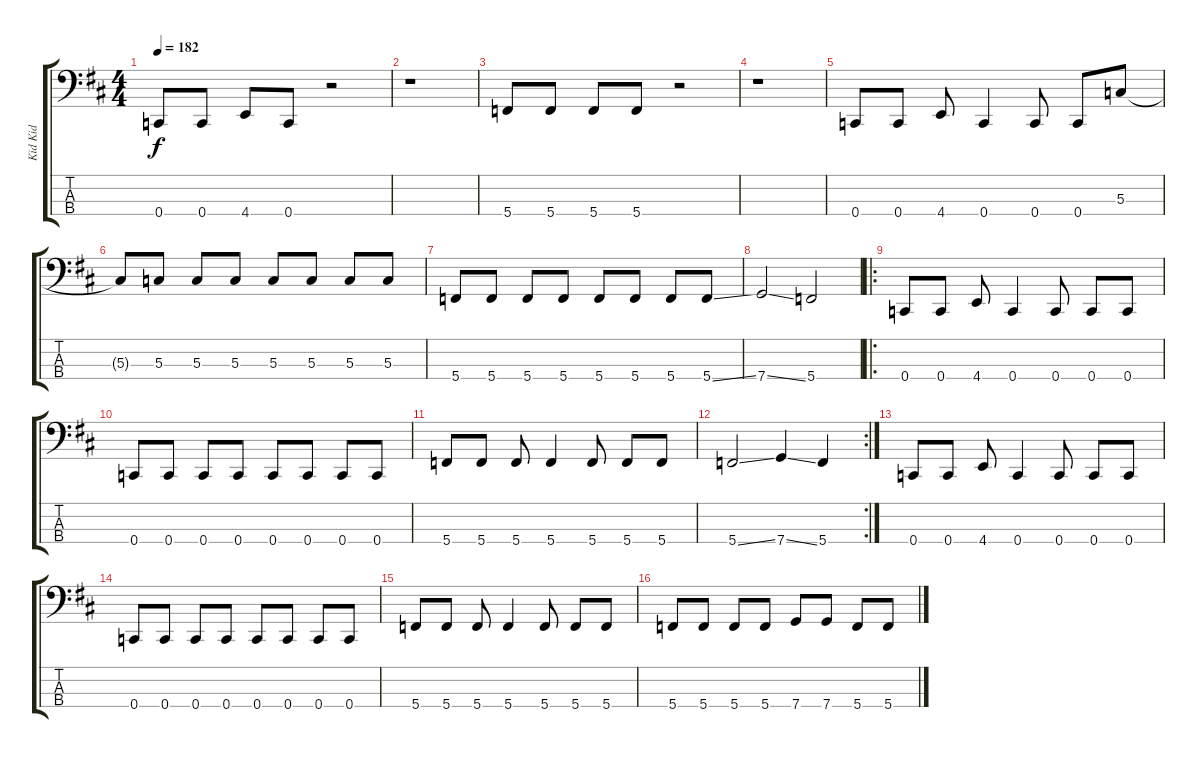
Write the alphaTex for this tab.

\track ("Kid Kid" "Kid Kid") {instrument electricbassfinger}
\staff {score tabs}
\tuning (F2 C2 G1 C1) {hide}
\ts (4 4)
\tempo 182
\clef f4
\ks d
0.4.8{dy f instrument electricbassfinger} 0.4.8 4.4.8 0.4.8 r.2 |
r.1 |
5.4.8 5.4.8 5.4.8 5.4.8 r.2 |
r.1 |
0.4.8 0.4.8 4.4.8 0.4.4 0.4.8 0.4.8 5.3.8 |
5.3{t}.8 5.3.8 5.3.8 5.3.8 5.3.8 5.3.8 5.3.8 5.3.8 |
5.4.8 5.4.8 5.4.8 5.4.8 5.4.8 5.4.8 5.4.8 5.4{ss}.8 |
7.4{ss}.2 5.4.2 |
\ro
0.4.8 0.4.8 4.4.8 0.4.4 0.4.8 0.4.8 0.4.8 |
0.4.8 0.4.8 0.4.8 0.4.8 0.4.8 0.4.8 0.4.8 0.4.8 |
5.4.8 5.4.8 5.4.8 5.4.4 5.4.8 5.4.8 5.4.8 |
\rc 2
5.4{ss}.2 7.4{ss}.4 5.4.4 |
0.4.8 0.4.8 4.4.8 0.4.4 0.4.8 0.4.8 0.4.8 |
0.4.8 0.4.8 0.4.8 0.4.8 0.4.8 0.4.8 0.4.8 0.4.8 |
5.4.8 5.4.8 5.4.8 5.4.4 5.4.8 5.4.8 5.4.8 |
5.4.8 5.4.8 5.4.8 5.4.8 7.4.8 7.4.8 5.4.8 5.4.8
